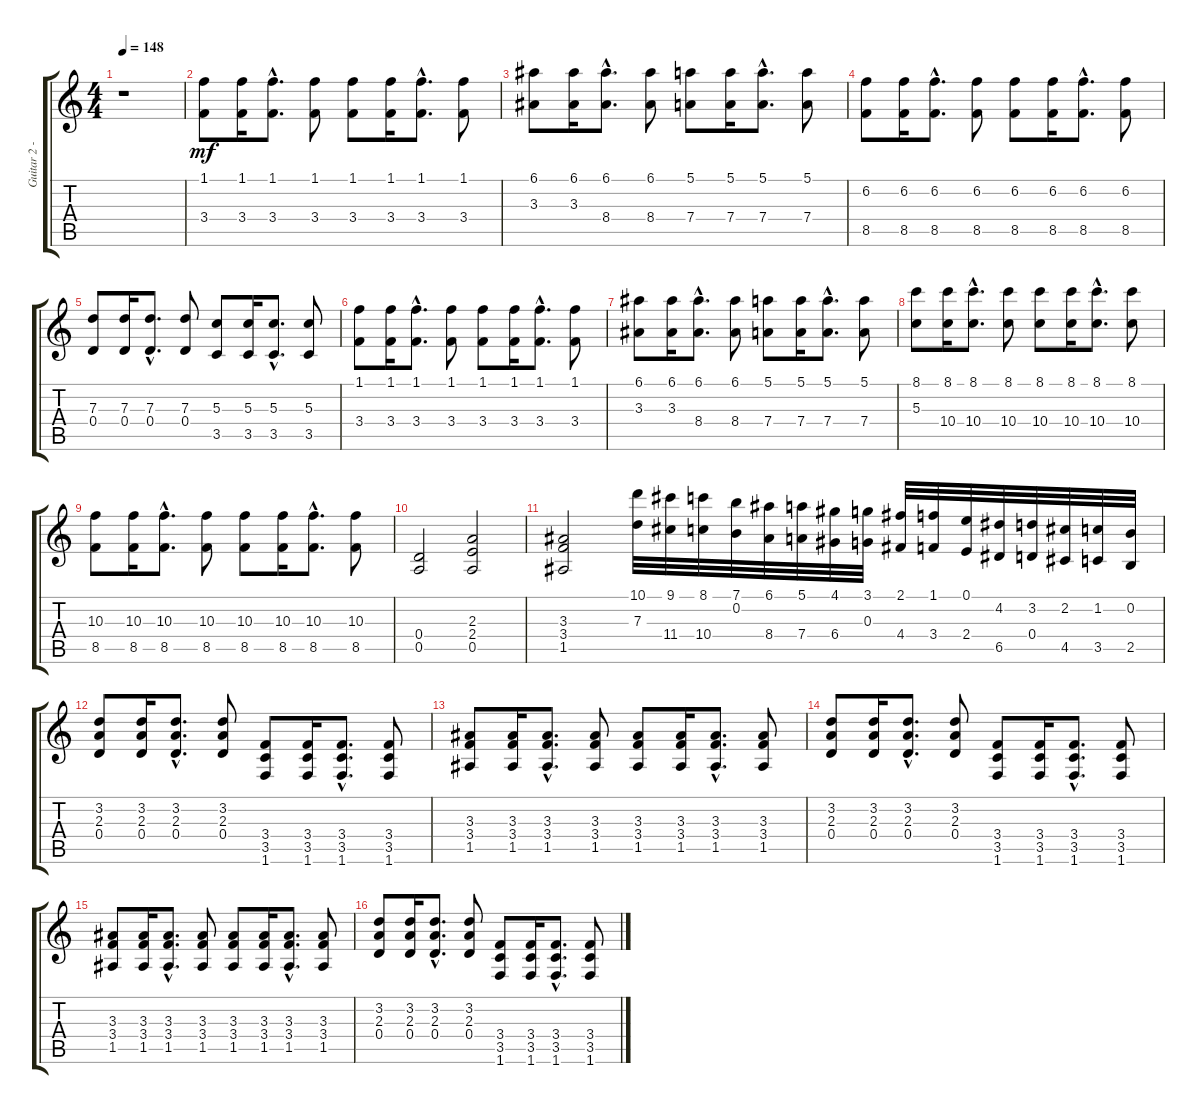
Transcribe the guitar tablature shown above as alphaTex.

\track ("Guitar 2 - Jim" "Guitar 2 -") {instrument distortionguitar}
\staff {score tabs}
\tuning (E4 B3 G3 D3 A2 E2) {hide}
\ts (4 4)
\tempo 148
\clef g2
\ks c
r.1{dy mf instrument distortionguitar} |
(1.1 3.4).8 (1.1 3.4).16 (1.1{hac} 3.4{hac}).8{d} (1.1 3.4).8 (1.1 3.4).8 (1.1 3.4).16 (1.1{hac} 3.4{hac}).8{d} (1.1 3.4).8 |
(6.1 3.3).8 (6.1 3.3).16 (6.1{hac} 8.4{hac}).8{d} (6.1 8.4).8 (5.1 7.4).8 (5.1 7.4).16 (5.1{hac} 7.4{hac}).8{d} (5.1 7.4).8 |
(6.2 8.5).8 (6.2 8.5).16 (6.2{hac} 8.5{hac}).8{d} (6.2 8.5).8 (6.2 8.5).8 (6.2 8.5).16 (6.2{hac} 8.5{hac}).8{d} (6.2 8.5).8 |
(7.3 0.4).8 (7.3 0.4).16 (7.3{hac} 0.4{hac}).8{d} (7.3 0.4).8 (5.3 3.5).8 (5.3 3.5).16 (5.3{hac} 3.5{hac}).8{d} (5.3 3.5).8 |
(1.1 3.4).8 (1.1 3.4).16 (1.1{hac} 3.4{hac}).8{d} (1.1 3.4).8 (1.1 3.4).8 (1.1 3.4).16 (1.1{hac} 3.4{hac}).8{d} (1.1 3.4).8 |
(6.1 3.3).8 (6.1 3.3).16 (6.1{hac} 8.4{hac}).8{d} (6.1 8.4).8 (5.1 7.4).8 (5.1 7.4).16 (5.1{hac} 7.4{hac}).8{d} (5.1 7.4).8 |
(8.1 5.3).8 (8.1 10.4).16 (8.1{hac} 10.4{hac}).8{d} (8.1 10.4).8 (8.1 10.4).8 (8.1 10.4).16 (8.1{hac} 10.4{hac}).8{d} (8.1 10.4).8 |
(10.3 8.5).8 (10.3 8.5).16 (10.3{hac} 8.5{hac}).8{d} (10.3 8.5).8 (10.3 8.5).8 (10.3 8.5).16 (10.3{hac} 8.5{hac}).8{d} (10.3 8.5).8 |
(0.4 0.5).2 (2.3 2.4 0.5).2 |
(3.3 3.4 1.5).2 (10.1 7.3).32 (9.1 11.4).32 (8.1 10.4).32 (7.1 0.2).32 (6.1 8.4).32 (5.1 7.4).32 (4.1 6.4).32 (3.1 0.3).32 (2.1 4.4).32 (1.1 3.4).32 (0.1 2.4).32 (4.2 6.5).32 (3.2 0.4).32 (2.2 4.5).32 (1.2 3.5).32 (0.2 2.5).32 |
(3.2 2.3 0.4).8 (3.2 2.3 0.4).16 (3.2{hac} 2.3{hac} 0.4{hac}).8{d} (3.2 2.3 0.4).8 (3.4 3.5 1.6).8 (3.4 3.5 1.6).16 (3.4{hac} 3.5{hac} 1.6{hac}).8{d} (3.4 3.5 1.6).8 |
(3.3 3.4 1.5).8 (3.3 3.4 1.5).16 (3.3{hac} 3.4{hac} 1.5{hac}).8{d} (3.3 3.4 1.5).8 (3.3 3.4 1.5).8 (3.3 3.4 1.5).16 (3.3{hac} 3.4{hac} 1.5{hac}).8{d} (3.3 3.4 1.5).8 |
(3.2 2.3 0.4).8 (3.2 2.3 0.4).16 (3.2{hac} 2.3{hac} 0.4{hac}).8{d} (3.2 2.3 0.4).8 (3.4 3.5 1.6).8 (3.4 3.5 1.6).16 (3.4{hac} 3.5{hac} 1.6{hac}).8{d} (3.4 3.5 1.6).8 |
(3.3 3.4 1.5).8 (3.3 3.4 1.5).16 (3.3{hac} 3.4{hac} 1.5{hac}).8{d} (3.3 3.4 1.5).8 (3.3 3.4 1.5).8 (3.3 3.4 1.5).16 (3.3{hac} 3.4{hac} 1.5{hac}).8{d} (3.3 3.4 1.5).8 |
(3.2 2.3 0.4).8 (3.2 2.3 0.4).16 (3.2{hac} 2.3{hac} 0.4{hac}).8{d} (3.2 2.3 0.4).8 (3.4 3.5 1.6).8 (3.4 3.5 1.6).16 (3.4{hac} 3.5{hac} 1.6{hac}).8{d} (3.4 3.5 1.6).8
